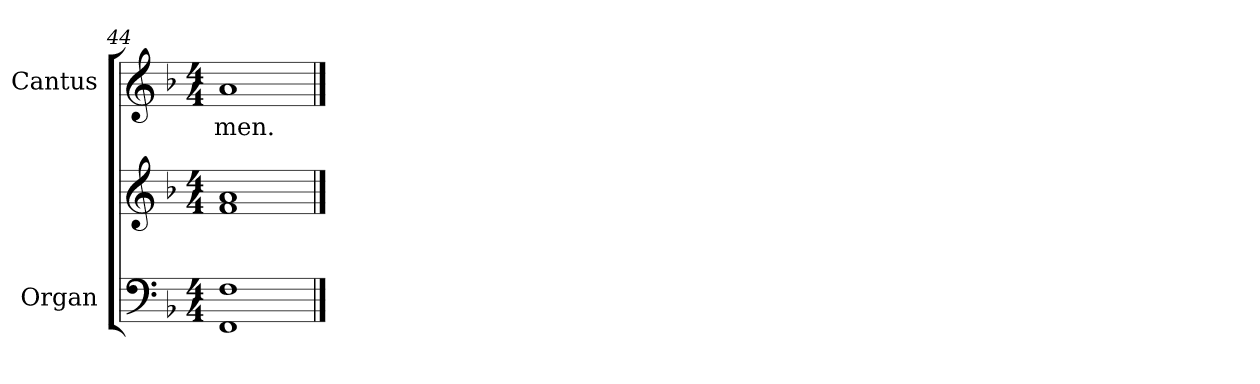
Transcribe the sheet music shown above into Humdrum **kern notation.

**kern	**kern	**kern	**text
*part2	*part2	*part1	*part1
*staff3	*staff2	*staff1	*staff1
*I"Organ	*	*I"Cantus	*
*I'Org.	*	*I'A.	*
*clefF4	*clefG2	*clefG2	*
*k[b-]	*k[b-]	*k[b-]	*
*F:	*F:	*F:	*
*M4/4	*M4/4	*M4/4	*
=44	=44	=44	=44
!	!	!	!LO:LY:b:color=#000000
1FFi 1Fi	1fi 1ai	1ai	-men.
==	==	==	==
*-	*-	*-	*-
